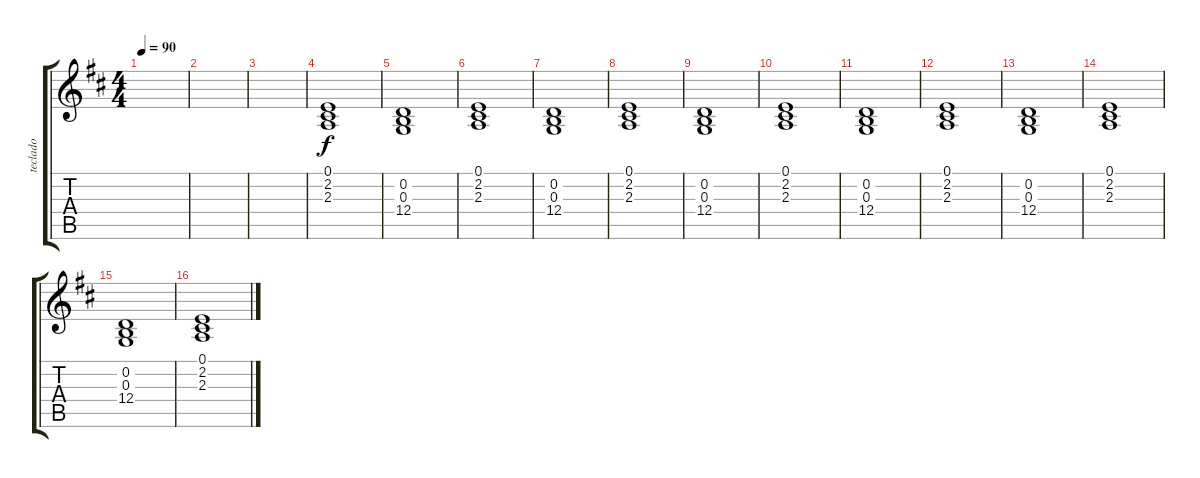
\track ("teclado" "teclado") {instrument synthvoice}
\staff {score tabs}
\tuning (E4 B3 G3 D3 A2 E2) {hide}
\ts (4 4)
\tempo 90
\clef g2
\ks bminor
|
|
|
(0.1 2.2 2.3).1 |
(0.2 0.3 12.4).1 |
(0.1 2.2 2.3).1 |
(0.2 0.3 12.4).1 |
(0.1 2.2 2.3).1 |
(0.2 0.3 12.4).1 |
(0.1 2.2 2.3).1 |
(0.2 0.3 12.4).1 |
(0.1 2.2 2.3).1 |
(0.2 0.3 12.4).1 |
(0.1 2.2 2.3).1 |
(0.2 0.3 12.4).1 |
(0.1 2.2 2.3).1
